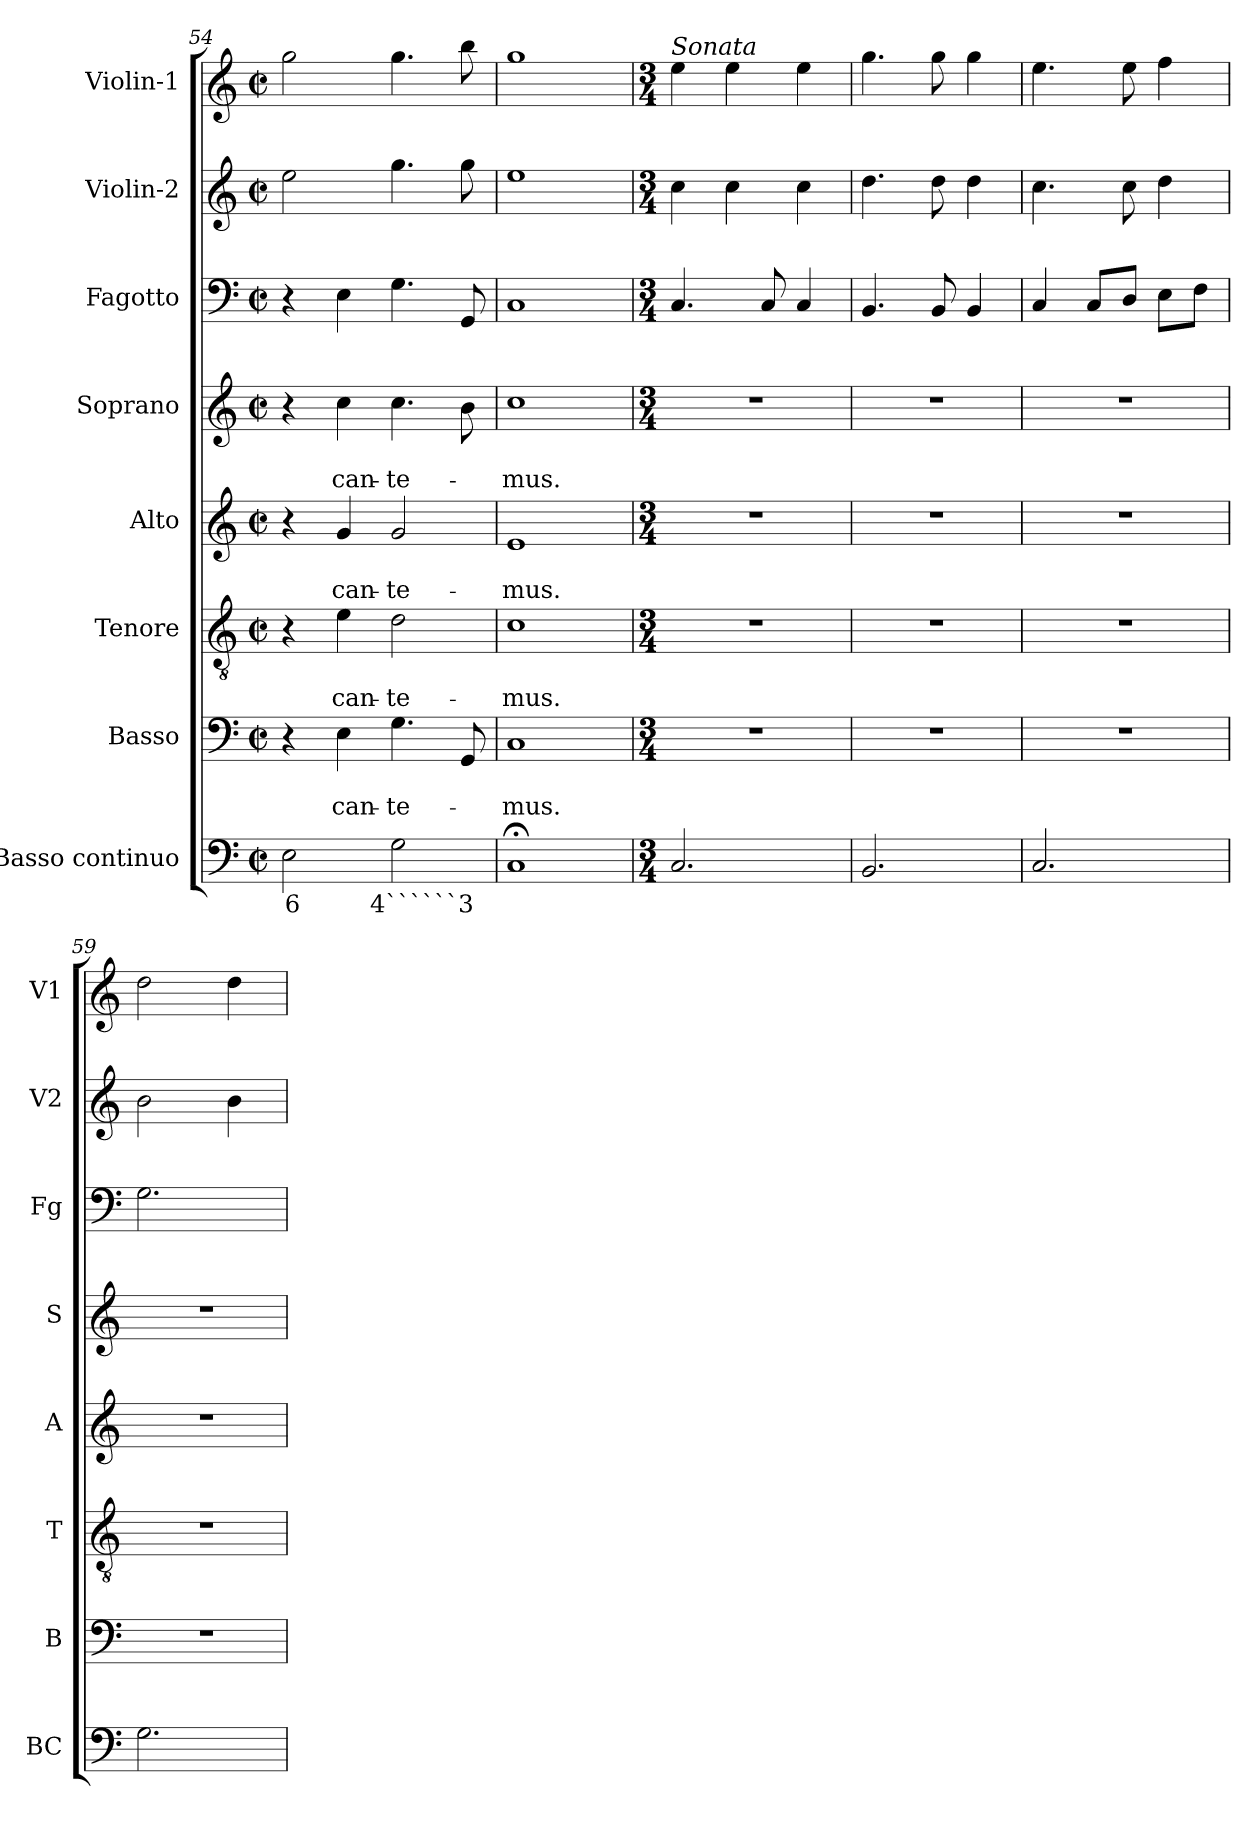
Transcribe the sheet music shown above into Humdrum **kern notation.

**kern	**text	**kern	**text	**text	**kern	**text	**text	**kern	**text	**text	**kern	**text	**text	**kern	**kern	**kern
*part8	*part8	*part7	*part7	*part7	*part6	*part6	*part6	*part5	*part5	*part5	*part4	*part4	*part4	*part3	*part2	*part1
*staff8	*staff8	*staff7	*staff7	*staff7	*staff6	*staff6	*staff6	*staff5	*staff5	*staff5	*staff4	*staff4	*staff4	*staff3	*staff2	*staff1
*I"Basso continuo	*	*I"Basso	*	*	*I"Tenore	*	*	*I"Alto	*	*	*I"Soprano	*	*	*I"Fagotto	*I"Violin-2	*I"Violin-1
*I'BC	*	*I'B	*	*	*I'T	*	*	*I'A	*	*	*I'S	*	*	*I'Fg	*I'V2	*I'V1
*clefF4	*	*clefF4	*	*	*clefGv2	*	*	*clefG2	*	*	*clefG2	*	*	*clefF4	*clefG2	*clefG2
*k[]	*	*k[]	*	*	*k[]	*	*	*k[]	*	*	*k[]	*	*	*k[]	*k[]	*k[]
*C:	*	*C:	*	*	*C:	*	*	*C:	*	*	*C:	*	*	*C:	*C:	*C:
*M2/2	*	*M2/2	*	*	*M2/2	*	*	*M2/2	*	*	*M2/2	*	*	*M2/2	*M2/2	*M2/2
*met(c|)	*	*met(c|)	*	*	*met(c|)	*	*	*met(c|)	*	*	*met(c|)	*	*	*met(c|)	*met(c|)	*met(c|)
=54	=54	=54	=54	=54	=54	=54	=54	=54	=54	=54	=54	=54	=54	=54	=54	=54
!	!LO:LY:b	!	!	!	!	!	!	!	!	!	!	!	!	!	!	!
2E\	6	4r	.	.	4r	.	.	4r	.	.	4r	.	.	4r	2ee\	2gg\
!	!	!	!	!LO:LY:b	!	!	!LO:LY:b	!	!	!LO:LY:b	!	!	!LO:LY:b	!	!	!
.	.	4E\	.	can-	4e\	.	can-	4g/	.	can-	4cc\	.	can-	4E\	.	.
!	!LO:LY:b	!	!	!LO:LY:b	!	!	!LO:LY:b	!	!	!LO:LY:b	!	!	!LO:LY:b	!	!	!
2G\	4``````3	4.G\	.	-te-	2d\	.	-te-	2g/	.	-te-	4.cc\	.	-te-	4.G\	4.gg\	4.gg\
.	.	8GG/	.	.	.	.	.	.	.	.	8b\	.	.	8GG/	8gg\	8bb\
=55	=55	=55	=55	=55	=55	=55	=55	=55	=55	=55	=55	=55	=55	=55	=55	=55
!	!	!	!	!LO:LY:b	!	!	!LO:LY:b	!	!	!LO:LY:b	!	!	!LO:LY:b	!	!	!
1C;<	.	1C	.	-mus.	1c	.	-mus.	1e	.	-mus.	1cc	.	-mus.	1C	1ee	1gg
!!LO:PB:g=z
=56	=56	=56	=56	=56	=56	=56	=56	=56	=56	=56	=56	=56	=56	=56	=56	=56
*M3/4	*	*M3/4	*	*	*M3/4	*	*	*M3/4	*	*	*M3/4	*	*	*M3/4	*M3/4	*M3/4
!	!	!	!	!	!	!	!	!	!	!	!	!	!	!	!	!LO:TX:a:i:t=Sonata
2.C/	.	2.r	.	.	2.r	.	.	2.r	.	.	2.r	.	.	4.C/	4cc\	4ee\
.	.	.	.	.	.	.	.	.	.	.	.	.	.	.	4cc\	4ee\
.	.	.	.	.	.	.	.	.	.	.	.	.	.	8C/	.	.
.	.	.	.	.	.	.	.	.	.	.	.	.	.	4C/	4cc\	4ee\
=57	=57	=57	=57	=57	=57	=57	=57	=57	=57	=57	=57	=57	=57	=57	=57	=57
2.BB/	.	2.r	.	.	2.r	.	.	2.r	.	.	2.r	.	.	4.BB/	4.dd\	4.gg\
.	.	.	.	.	.	.	.	.	.	.	.	.	.	8BB/	8dd\	8gg\
.	.	.	.	.	.	.	.	.	.	.	.	.	.	4BB/	4dd\	4gg\
=58	=58	=58	=58	=58	=58	=58	=58	=58	=58	=58	=58	=58	=58	=58	=58	=58
2.C/	.	2.r	.	.	2.r	.	.	2.r	.	.	2.r	.	.	4C/	4.cc\	4.ee\
.	.	.	.	.	.	.	.	.	.	.	.	.	.	8C/L	.	.
.	.	.	.	.	.	.	.	.	.	.	.	.	.	8D/J	8cc\	8ee\
.	.	.	.	.	.	.	.	.	.	.	.	.	.	8E\L	4dd\	4ff\
.	.	.	.	.	.	.	.	.	.	.	.	.	.	8F\J	.	.
=59	=59	=59	=59	=59	=59	=59	=59	=59	=59	=59	=59	=59	=59	=59	=59	=59
2.G\	.	2.r	.	.	2.r	.	.	2.r	.	.	2.r	.	.	2.G\	2b\	2dd\
.	.	.	.	.	.	.	.	.	.	.	.	.	.	.	4b\	4dd\
=	=	=	=	=	=	=	=	=	=	=	=	=	=	=	=	=
*-	*-	*-	*-	*-	*-	*-	*-	*-	*-	*-	*-	*-	*-	*-	*-	*-
